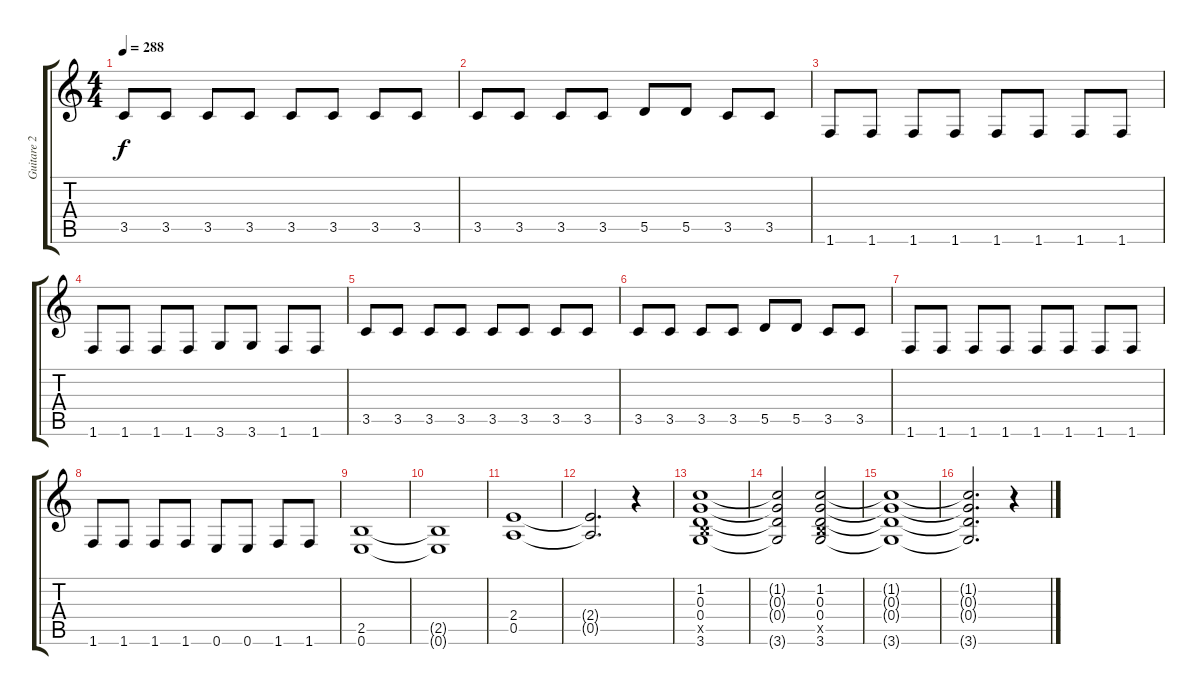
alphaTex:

\track ("Guitare 2" "Guitare 2") {instrument distortionguitar}
\staff {score tabs}
\tuning (E4 B3 G3 D3 A2 E2) {hide}
\ts (4 4)
\tempo 288
\clef g2
\ks c
3.5.8{dy f} 3.5.8 3.5.8 3.5.8 3.5.8 3.5.8 3.5.8 3.5.8 |
3.5.8 3.5.8 3.5.8 3.5.8 5.5.8 5.5.8 3.5.8 3.5.8 |
1.6.8 1.6.8 1.6.8 1.6.8 1.6.8 1.6.8 1.6.8 1.6.8 |
1.6.8 1.6.8 1.6.8 1.6.8 3.6.8 3.6.8 1.6.8 1.6.8 |
3.5.8 3.5.8 3.5.8 3.5.8 3.5.8 3.5.8 3.5.8 3.5.8 |
3.5.8 3.5.8 3.5.8 3.5.8 5.5.8 5.5.8 3.5.8 3.5.8 |
1.6.8 1.6.8 1.6.8 1.6.8 1.6.8 1.6.8 1.6.8 1.6.8 |
1.6.8 1.6.8 1.6.8 1.6.8 0.6.8 0.6.8 1.6.8 1.6.8 |
(2.5 0.6).1 |
(2.5{t} 0.6{t}).1 |
(2.4 0.5).1 |
(2.4{t} 0.5{t}).2{d} r.4 |
(1.2 0.3 0.4 2.5{x} 3.6).1 |
(1.2{t} 0.3{t} 0.4{t} 3.6{t}).2 (1.2 0.3 0.4 2.5{x} 3.6).2 |
(1.2{t} 0.3{t} 0.4{t} 3.6{t}).1 |
(1.2{t} 0.3{t} 0.4{t} 3.6{t}).2{d} r.4
